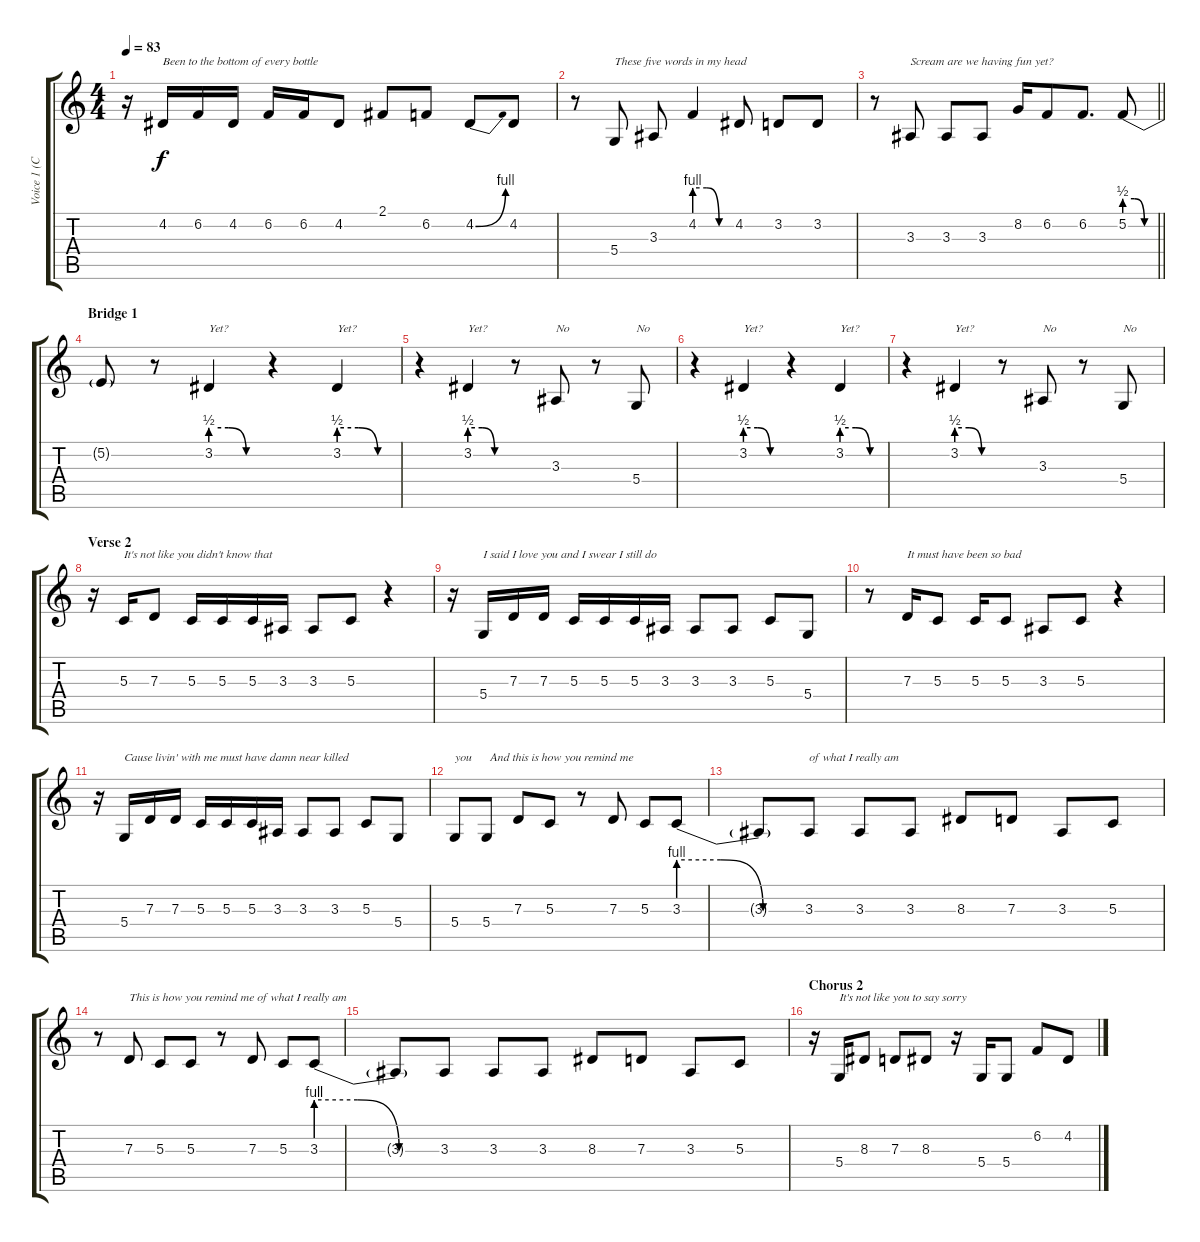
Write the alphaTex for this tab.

\track ("Voice 1 (Chad Kroeger)" "Voice 1 (C") {instrument lead2sawtooth}
\staff {score tabs}
\tuning (E4 B3 G3 D3 A2 E2) {hide}
\ts (4 4)
\tempo 83
\clef g2
\ks c
r.16{dy f} 4.2.16{txt "Been to the bottom of every bottle"} 6.2.16 4.2.16 6.2.16 6.2.16 4.2.8 2.1.8 6.2.8 4.2{be (bend 0 0 60 4)}.8 4.2.8 |
r.8 5.4.8{txt "These five words in my head"} 3.3.8 4.2{be (custom 0 4 20 4 40 0 60 0)}.4 4.2.8 3.2.8 3.2.8 |
\barLineRight lightlight
r.8 3.3.8{txt "Scream are we having fun yet?"} 3.3.8 3.3.8 8.2.16 6.2.8 6.2.8{d} 5.2{be (custom 0 2 20 2 40 0 60 0)}.8 |
\section ("" "Bridge 1")
5.2{t}.8 r.8 3.2{be (custom 0 2 20 2 40 0 60 0)}.4{txt "Yet?"} r.4 3.2{be (custom 0 2 20 2 40 0 60 0)}.4{txt "Yet?"} |
r.4 3.2{be (custom 0 2 20 2 40 0 60 0)}.4{txt "Yet?"} r.8 3.3.8{txt "No"} r.8 5.4.8{txt "No"} |
r.4 3.2{be (custom 0 2 20 2 40 0 60 0)}.4{txt "Yet?"} r.4 3.2{be (custom 0 2 20 2 40 0 60 0)}.4{txt "Yet?"} |
r.4 3.2{be (custom 0 2 20 2 40 0 60 0)}.4{txt "Yet?"} r.8 3.3.8{txt "No"} r.8 5.4.8{txt "No"} |
\section ("" "Verse 2")
r.16 5.3.16{txt "It's not like you didn't know that"} 7.3.8 5.3.16 5.3.16 5.3.16 3.3.16 3.3.8 5.3.8 r.4 |
r.16 5.4.16{txt "I said I love you and I swear I still do"} 7.3.16 7.3.16 5.3.16 5.3.16 5.3.16 3.3.16 3.3.8 3.3.8 5.3.8 5.4.8 |
r.8 7.3.16{txt "It must have been so bad"} 5.3.8 5.3.16 5.3.8 3.3.8 5.3.8 r.4 |
r.16 5.4.16{txt "Cause livin' with me must have damn near killed"} 7.3.16 7.3.16 5.3.16 5.3.16 5.3.16 3.3.16 3.3.8 3.3.8 5.3.8 5.4.8 |
5.4.8{txt "you      And this is how you remind me"} 5.4.8 7.3.8 5.3.8 r.8 7.3.8 5.3.8 3.3{be (custom 0 4 20 4 40 0 60 0)}.8 |
3.3{t}.8 3.3.8{txt "of what I really am"} 3.3.8 3.3.8 8.3.8 7.3.8 3.3.8 5.3.8 |
r.8 7.3.8{txt "This is how you remind me of what I really am"} 5.3.8 5.3.8 r.8 7.3.8 5.3.8 3.3{be (custom 0 4 20 4 40 0 60 0)}.8 |
3.3{t}.8 3.3.8 3.3.8 3.3.8 8.3.8 7.3.8 3.3.8 5.3.8 |
\section ("" "Chorus 2")
r.16 5.4.16{txt "It's not like you to say sorry"} 8.3.8 7.3.8 8.3.8 r.16 5.4.16 5.4.8 6.2.8 4.2.8
